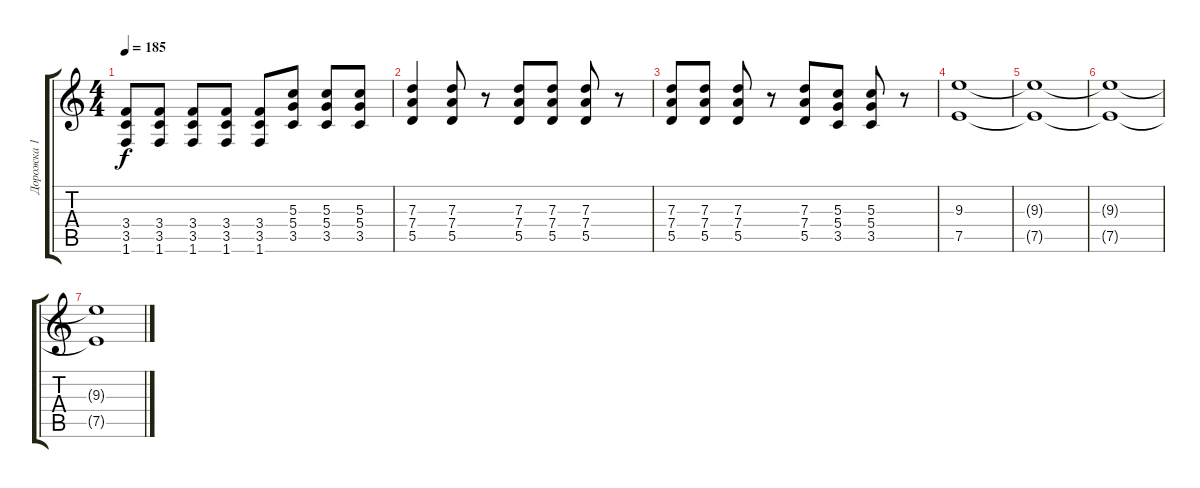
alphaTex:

\track ("Дорожка 1" "Дорожка 1") {instrument overdrivenguitar}
\staff {score tabs}
\tuning (E4 B3 G3 D3 A2 E2) {hide}
\ts (4 4)
\tempo 185
\clef g2
\ks c
(3.4 3.5 1.6).8{dy f} (3.4 3.5 1.6).8 (3.4 3.5 1.6).8 (3.4 3.5 1.6).8 (3.4 3.5 1.6).8 (5.3 5.4 3.5).8 (5.3 5.4 3.5).8 (5.3 5.4 3.5).8 |
(7.3 7.4 5.5).4 (7.3 7.4 5.5).8 r.8 (7.3 7.4 5.5).8 (7.3 7.4 5.5).8 (7.3 7.4 5.5).8 r.8 |
(7.3 7.4 5.5).8 (7.3 7.4 5.5).8 (7.3 7.4 5.5).8 r.8 (7.3 7.4 5.5).8 (5.3 5.4 3.5).8 (5.3 5.4 3.5).8 r.8 |
(9.3 7.5).1{volume 0} |
(9.3{t} 7.5{t}).1 |
(9.3{t} 7.5{t}).1 |
(9.3{t} 7.5{t}).1
